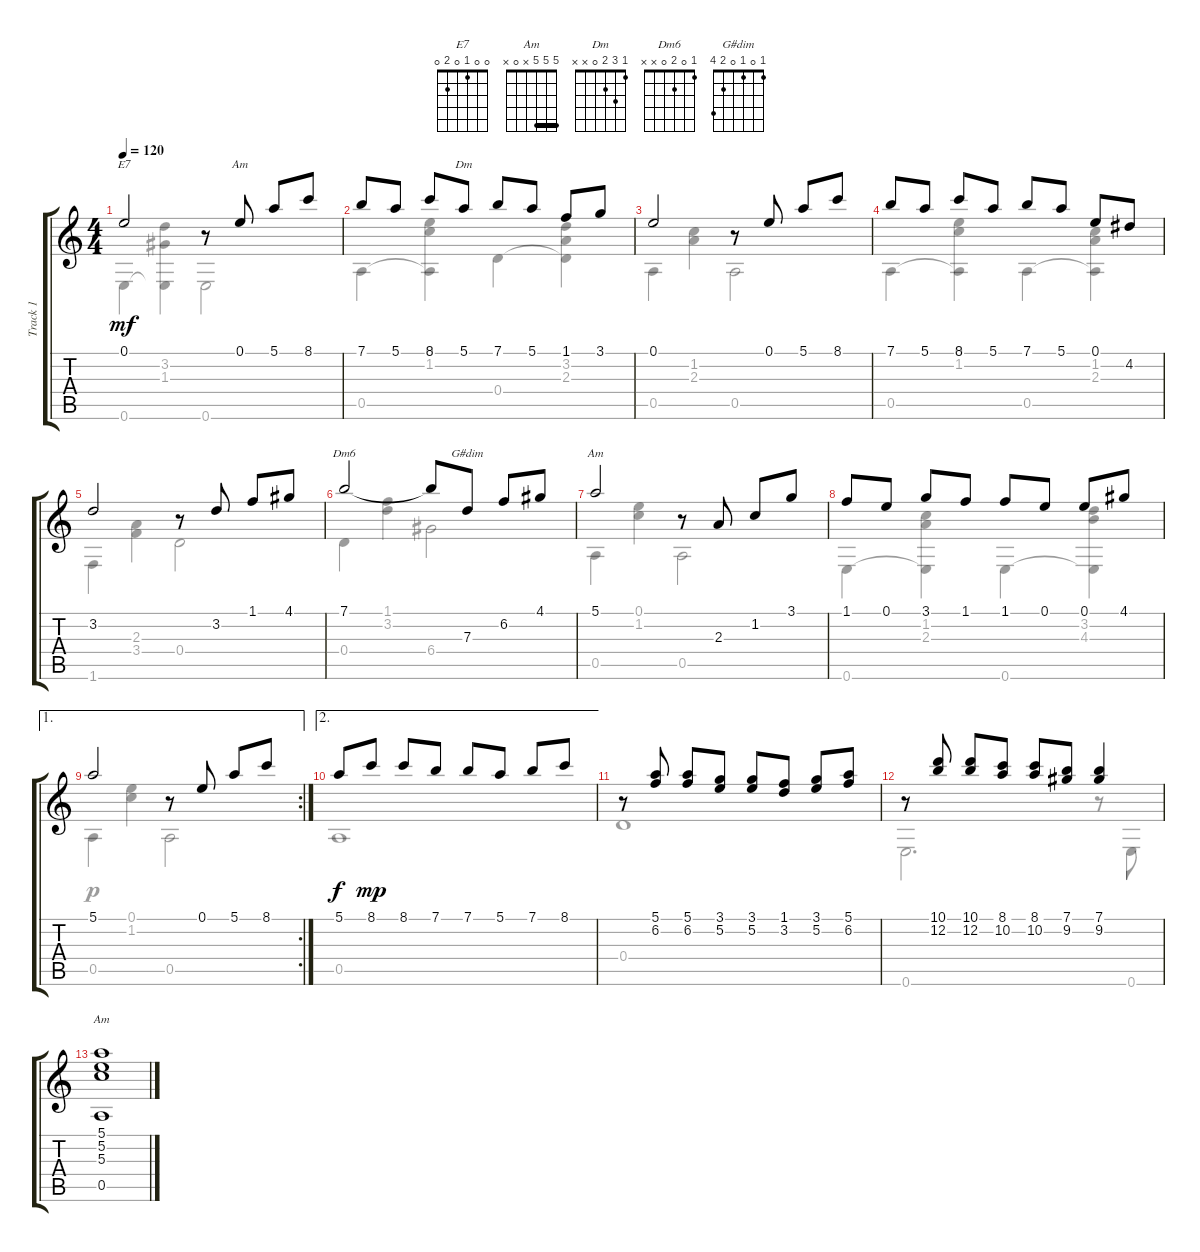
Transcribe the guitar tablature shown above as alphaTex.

\track ("Track 1" "Track 1") {instrument acousticguitarnylon}
\staff {score tabs}
\tuning (E4 B3 G3 D3 A2 E2) {hide}
\chord ("E7" 0 0 1 0 2 0)
\chord ("Am" 0 1 2 2 0 x)
\chord ("Dm" 1 3 2 0 x x)
\chord ("Dm6" 1 0 2 0 x x)
\chord ("G#dim" 1 0 1 0 2 4)
\chord ("Am" 5 5 5 2 0 x) {barre 5}
\chord ("Am" 5 5 5 x 0 x) {barre 5}
\voice
\ts (4 4)
\tempo 120
\clef g2
\ks c
0.1.2{ch "E7" dy mf} r.8 0.1.8{ch "Am"} 5.1.8 8.1.8 |
7.1.8 5.1.8 8.1.8{beam Up} 5.1.8{ch "Dm" beam Up} 7.1.8 5.1.8 1.1.8 3.1.8 |
0.1.2 r.8 0.1.8 5.1.8 8.1.8 |
7.1.8 5.1.8 8.1.8 5.1.8 7.1.8 5.1.8 0.1.8 4.2.8 |
3.2.2 r.8 3.2.8 1.1.8 4.1.8 |
7.1.2{ch "Dm6"} 7.1{t}.8 7.3.8{ch "G#dim"} 6.2.8 4.1.8 |
5.1.2{ch "Am"} r.8 2.3.8 1.2.8 3.1.8 |
1.1.8 0.1.8 3.1.8 1.1.8 1.1.8 0.1.8 0.1.8 4.1.8 |
\ae 1
\rc 2
5.1.2 r.8 0.1.8 5.1.8 8.1.8 |
\ae 2
5.1.8{dy f} 8.1.8{dy mp} 8.1.8 7.1.8 7.1.8 5.1.8 7.1.8 8.1.8 |
r.8 (5.1 6.2).8 (5.1 6.2).8 (3.1 5.2).8 (3.1 5.2).8 (1.1 3.2).8 (3.1 5.2).8 (5.1 6.2).8 |
r.8 (10.1 12.2).8 (10.1 12.2).8 (8.1 10.2).8 (8.1 10.2).8 (7.1 9.2).8 (7.1 9.2).4 |
(5.1 5.2 5.3 0.5).1{ch "Am"}
\voice
\clef g2
\ottava regular
\simile none
\ks c
0.6.4{dy mf} (3.2 1.3 0.6{t}).4 0.6.2 |
0.5.4 (0.1 1.2 0.5{t}).4 0.4.4 (3.2 2.3 0.4{t}).4 |
0.5.4 (1.2 2.3).4 0.5.2 |
0.5.4 (0.1 1.2 0.5{t}).4 0.5.4 (1.2 2.3 0.5{t}).4 |
1.6.4 (2.3 3.4).4 0.4.2 |
0.4.4 (1.1 3.2).4 6.4.2 |
0.5.4 (0.1 1.2).4 0.5.2 |
0.6.4 (1.2 2.3 0.6{t}).4 0.6.4 (3.2 4.3 0.6{t}).4 |
0.5.4{dy p} (0.1 1.2).4 0.5.2 |
0.5.1{dy f} |
0.4.1 |
0.6.2{d} r.8 0.6.8 |
